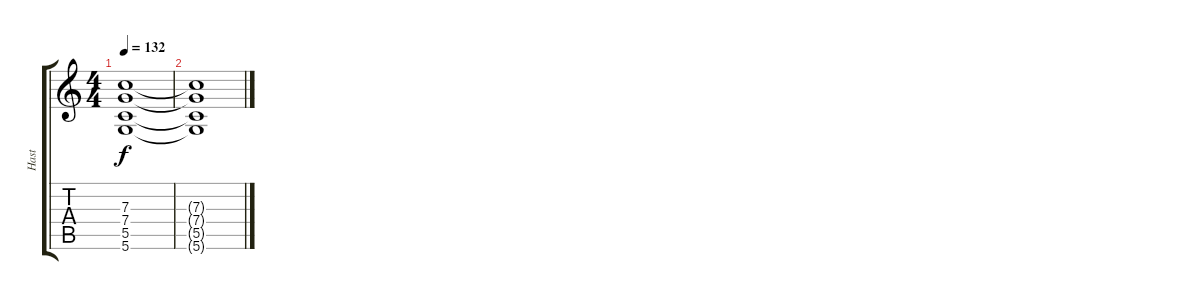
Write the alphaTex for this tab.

\track ("Hast" "Hast") {instrument distortionguitar}
\staff {score tabs}
\tuning (D4 A3 F3 C3 G2 D2) {hide}
\ts (4 4)
\tempo 132
\clef g2
\ks c
(7.3 7.4 5.5 5.6).1{dy f volume 0} |
(7.3{t} 7.4{t} 5.5{t} 5.6{t}).1
